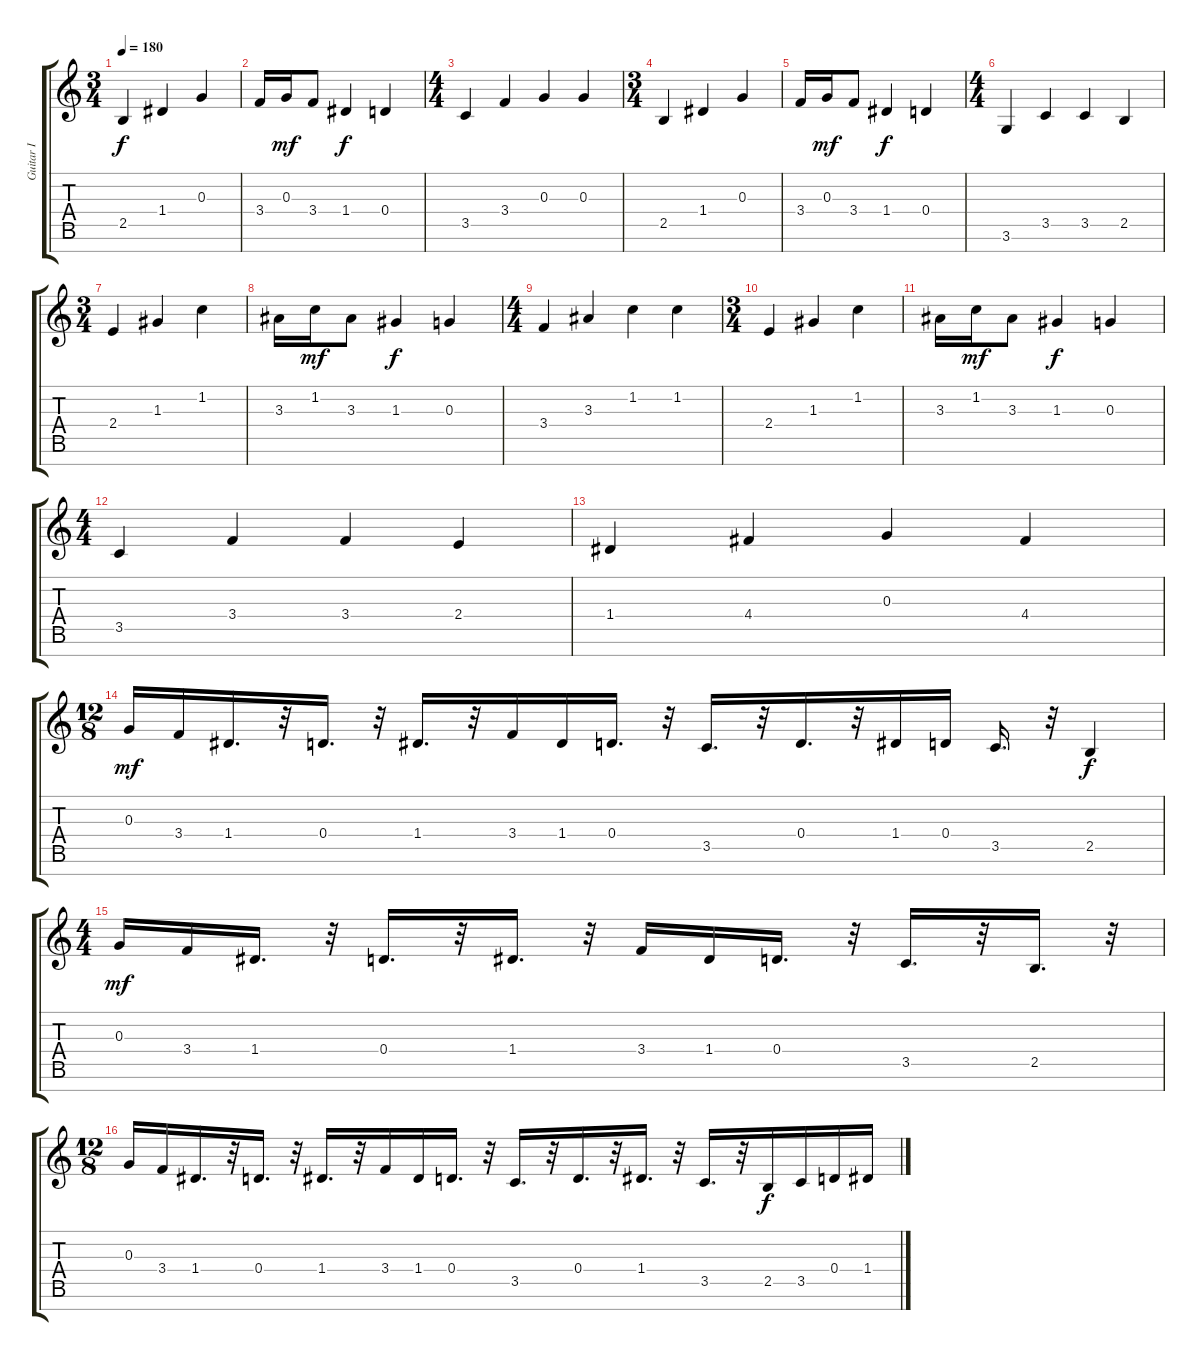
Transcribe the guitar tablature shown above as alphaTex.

\track ("Guitar I" "Guitar I") {instrument distortionguitar}
\staff {score tabs}
\tuning (E4 B3 G3 D3 A2 E2 B1) {hide}
\ts (3 4)
\tempo 180
\clef g2
\ks c
2.5.4{dy f} 1.4.4 0.3.4 |
3.4.16 0.3.16{dy mf} 3.4.8 1.4.4{dy f} 0.4.4 |
\ts (4 4)
3.5.4 3.4.4 0.3.4 0.3.4 |
\ts (3 4)
2.5.4 1.4.4 0.3.4 |
3.4.16 0.3.16{dy mf} 3.4.8 1.4.4{dy f} 0.4.4 |
\ts (4 4)
3.6.4 3.5.4 3.5.4 2.5.4 |
\ts (3 4)
2.4.4 1.3.4 1.2.4 |
3.3.16 1.2.16{dy mf} 3.3.8 1.3.4{dy f} 0.3.4 |
\ts (4 4)
3.4.4 3.3.4 1.2.4 1.2.4 |
\ts (3 4)
2.4.4 1.3.4 1.2.4 |
3.3.16 1.2.16{dy mf} 3.3.8 1.3.4{dy f} 0.3.4 |
\ts (4 4)
3.5.4 3.4.4 3.4.4 2.4.4 |
1.4.4 4.4.4 0.3.4 4.4.4 |
\ts (12 8)
0.3.16{dy mf} 3.4.16{balance 8} 1.4.16{d} r.32 0.4.16{d} r.32 1.4.16{d} r.32 3.4.16 1.4.16 0.4.16{d} r.32 3.5.16{d} r.32 0.4.16{d} r.32 1.4.16 0.4.16 3.5.16{d} r.32 2.5.4{dy f} |
\ts (4 4)
0.3.16{dy mf} 3.4.16 1.4.16{d} r.32 0.4.16{d} r.32 1.4.16{d} r.32 3.4.16 1.4.16 0.4.16{d} r.32 3.5.16{d} r.32 2.5.16{d} r.32 |
\ts (12 8)
0.3.16 3.4.16 1.4.16{d} r.32 0.4.16{d} r.32 1.4.16{d} r.32 3.4.16 1.4.16 0.4.16{d} r.32 3.5.16{d} r.32 0.4.16{d} r.32 1.4.16{d} r.32 3.5.16{d} r.32 2.5.16{dy f} 3.5.16 0.4.16 1.4.16
